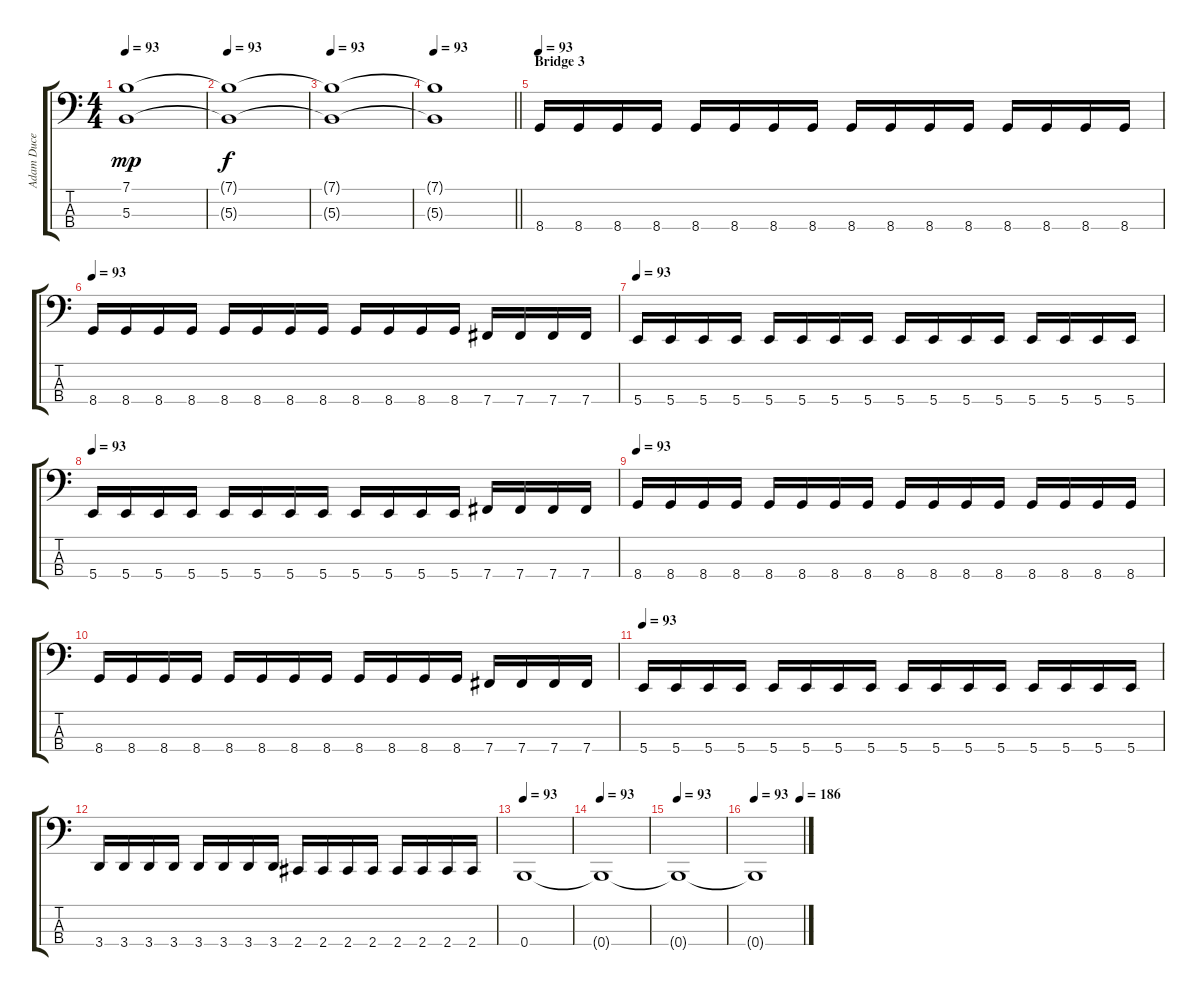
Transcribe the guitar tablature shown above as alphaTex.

\track ("Adam Duce" "Adam Duce") {instrument electricbassfinger}
\staff {score tabs}
\tuning (E2 B1 Gb1 B0) {hide}
\ts (4 4)
\tempo 93
\clef f4
\ks c
(7.1 5.3).1{dy mp} |
\tempo 93
(7.1{t} 5.3{t}).1{dy f} |
\tempo 93
(7.1{t} 5.3{t}).1 |
\tempo 93
\barLineRight lightlight
(7.1{t} 5.3{t}).1 |
\section ("" "Bridge 3")
\tempo 93
8.4.16 8.4.16 8.4.16 8.4.16 8.4.16 8.4.16 8.4.16 8.4.16 8.4.16 8.4.16 8.4.16 8.4.16 8.4.16 8.4.16 8.4.16 8.4.16 |
\tempo 93
8.4.16 8.4.16 8.4.16 8.4.16 8.4.16 8.4.16 8.4.16 8.4.16 8.4.16 8.4.16 8.4.16 8.4.16 7.4.16 7.4.16 7.4.16 7.4.16 |
\tempo 93
5.4.16 5.4.16 5.4.16 5.4.16 5.4.16 5.4.16 5.4.16 5.4.16 5.4.16 5.4.16 5.4.16 5.4.16 5.4.16 5.4.16 5.4.16 5.4.16 |
\tempo 93
5.4.16 5.4.16 5.4.16 5.4.16 5.4.16 5.4.16 5.4.16 5.4.16 5.4.16 5.4.16 5.4.16 5.4.16 7.4.16 7.4.16 7.4.16 7.4.16 |
\tempo 93
8.4.16 8.4.16 8.4.16 8.4.16 8.4.16 8.4.16 8.4.16 8.4.16 8.4.16 8.4.16 8.4.16 8.4.16 8.4.16 8.4.16 8.4.16 8.4.16 |
8.4.16 8.4.16 8.4.16 8.4.16 8.4.16 8.4.16 8.4.16 8.4.16 8.4.16 8.4.16 8.4.16 8.4.16 7.4.16 7.4.16 7.4.16 7.4.16 |
\tempo 93
5.4.16 5.4.16 5.4.16 5.4.16 5.4.16 5.4.16 5.4.16 5.4.16 5.4.16 5.4.16 5.4.16 5.4.16 5.4.16 5.4.16 5.4.16 5.4.16 |
3.4.16 3.4.16 3.4.16 3.4.16 3.4.16 3.4.16 3.4.16 3.4.16 2.4.16 2.4.16 2.4.16 2.4.16 2.4.16 2.4.16 2.4.16 2.4.16 |
\tempo 93
0.4.1 |
\tempo 93
0.4{t}.1 |
\tempo 93
0.4{t}.1 |
\tempo 93
\tempo (186 0.9375)
0.4{t}.1
